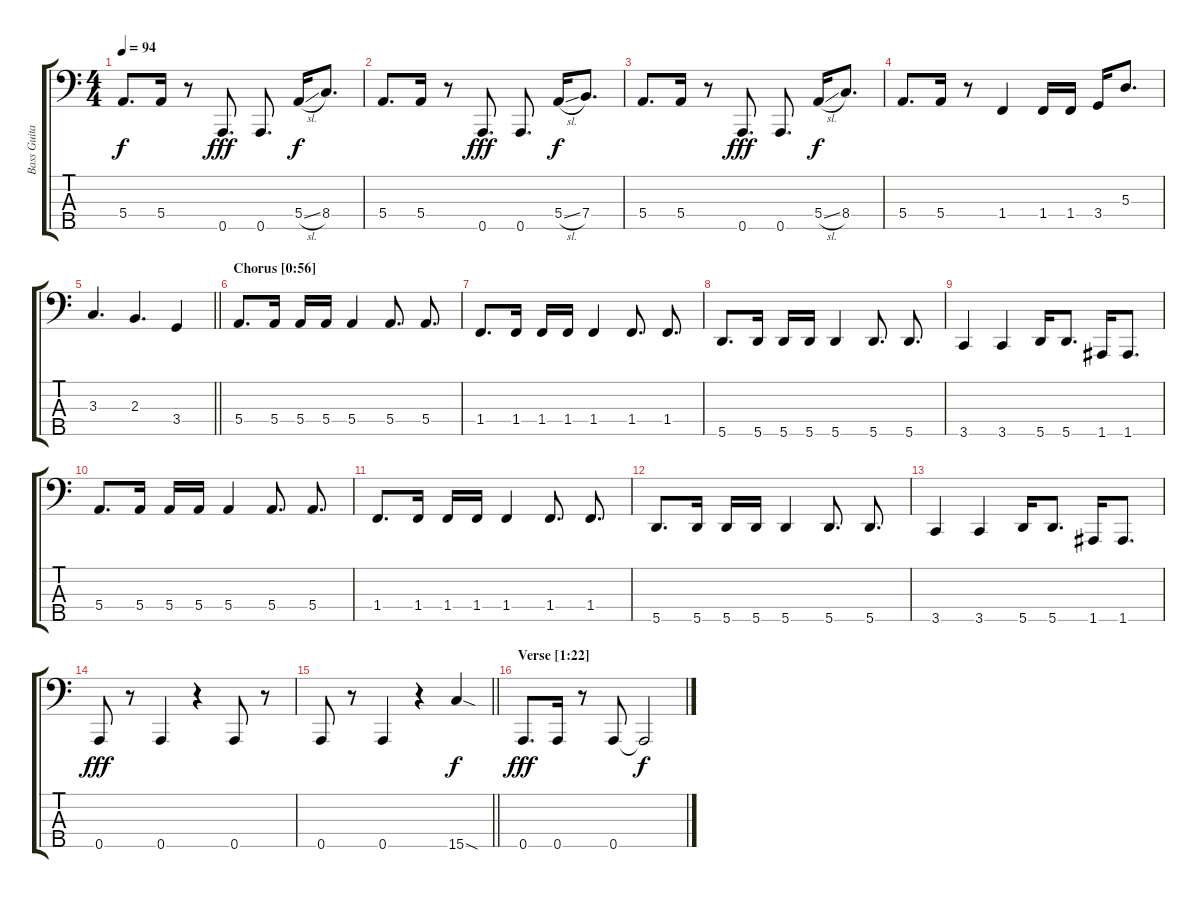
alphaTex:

\track ("Bass Guitar" "Bass Guita") {instrument electricbassfinger}
\staff {score tabs}
\tuning (G2 D2 A1 E1 A0) {hide}
\ts (4 4)
\tempo 94
\clef f4
\ks c
5.4.8{d dy f} 5.4.16 r.8 0.5.8{d dy fff} 0.5.8{d} 5.4{sl}.16{dy f} 8.4.8{d} |
5.4.8{d} 5.4.16 r.8 0.5.8{d dy fff} 0.5.8{d} 5.4{sl}.16{dy f} 7.4.8{d} |
5.4.8{d} 5.4.16 r.8 0.5.8{d dy fff} 0.5.8{d} 5.4{sl}.16{dy f} 8.4.8{d} |
5.4.8{d} 5.4.16 r.8 1.4.4 1.4.16 1.4.16 3.4.16 5.3.8{d} |
\barLineRight lightlight
3.3.4{d} 2.3.4{d} 3.4.4 |
\section ("" "Chorus [0:56]")
5.4.8{d} 5.4.16 5.4.16 5.4.16 5.4.4 5.4.8{d} 5.4.8{d} |
1.4.8{d} 1.4.16 1.4.16 1.4.16 1.4.4 1.4.8{d} 1.4.8{d} |
5.5.8{d} 5.5.16 5.5.16 5.5.16 5.5.4 5.5.8{d} 5.5.8{d} |
3.5.4 3.5.4 5.5.16 5.5.8{d} 1.5.16 1.5.8{d} |
5.4.8{d} 5.4.16 5.4.16 5.4.16 5.4.4 5.4.8{d} 5.4.8{d} |
1.4.8{d} 1.4.16 1.4.16 1.4.16 1.4.4 1.4.8{d} 1.4.8{d} |
5.5.8{d} 5.5.16 5.5.16 5.5.16 5.5.4 5.5.8{d} 5.5.8{d} |
3.5.4 3.5.4 5.5.16 5.5.8{d} 1.5.16 1.5.8{d} |
0.5.8{dy fff} r.8 0.5.4 r.4 0.5.8 r.8 |
\barLineRight lightlight
0.5.8 r.8 0.5.4 r.4 15.5{sod}.4{dy f} |
\section ("" "Verse [1:22]")
0.5.8{d dy fff} 0.5.16 r.8 0.5.8 0.5{t}.2{dy f}
